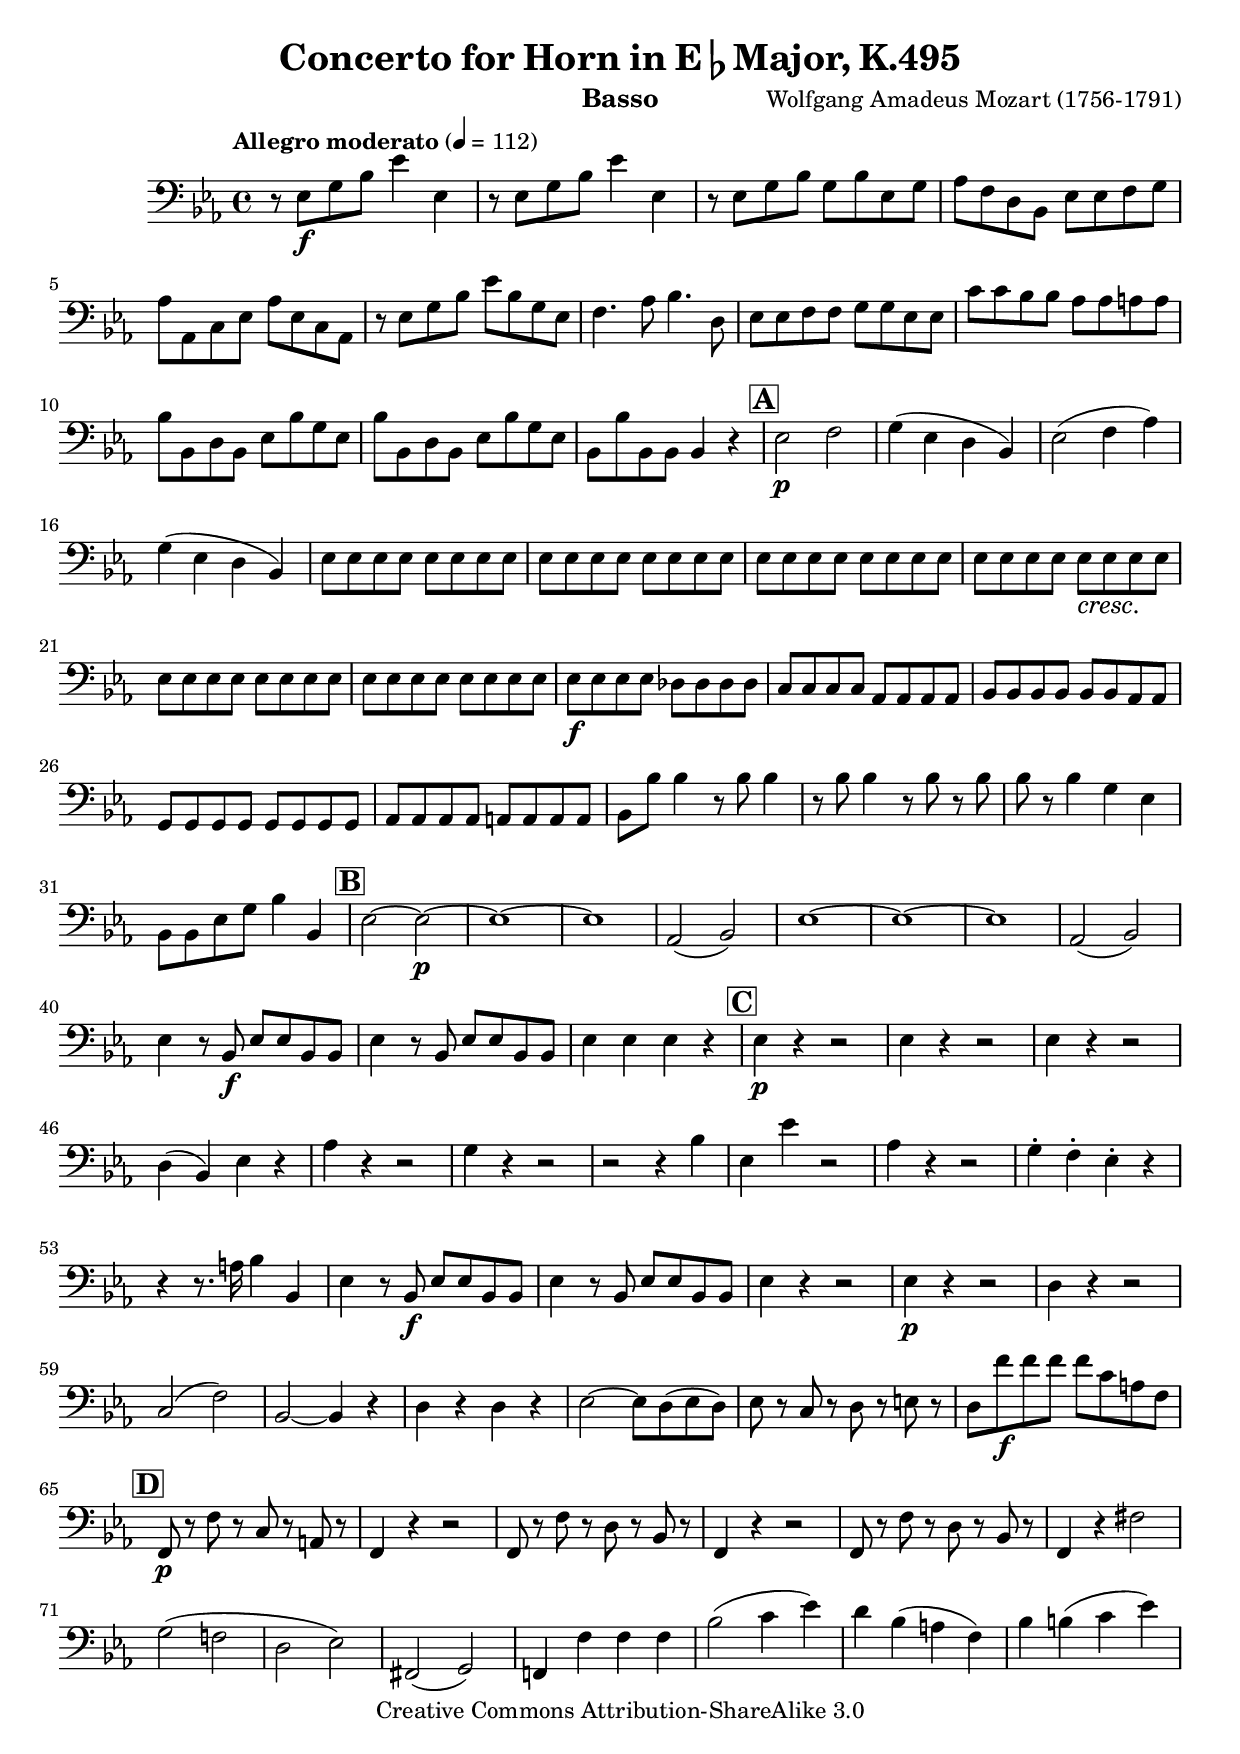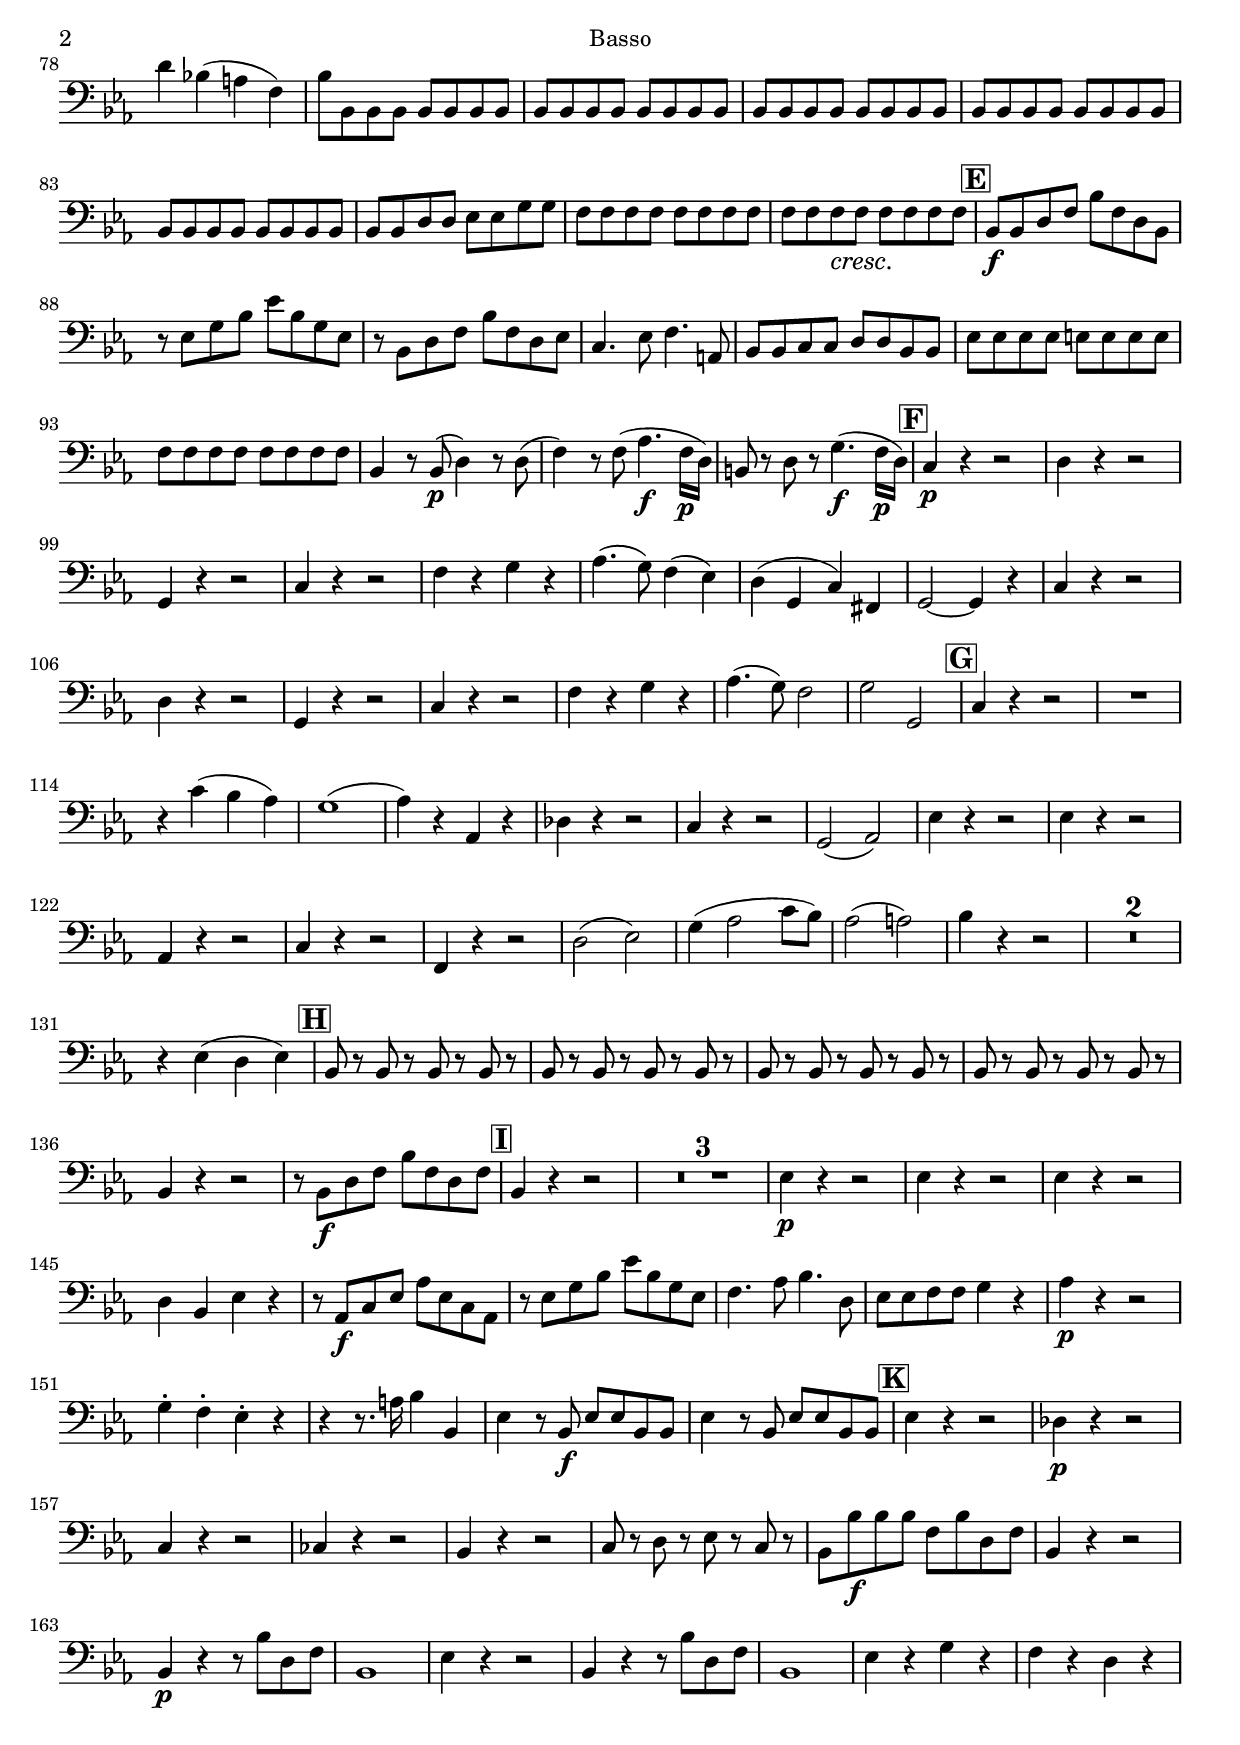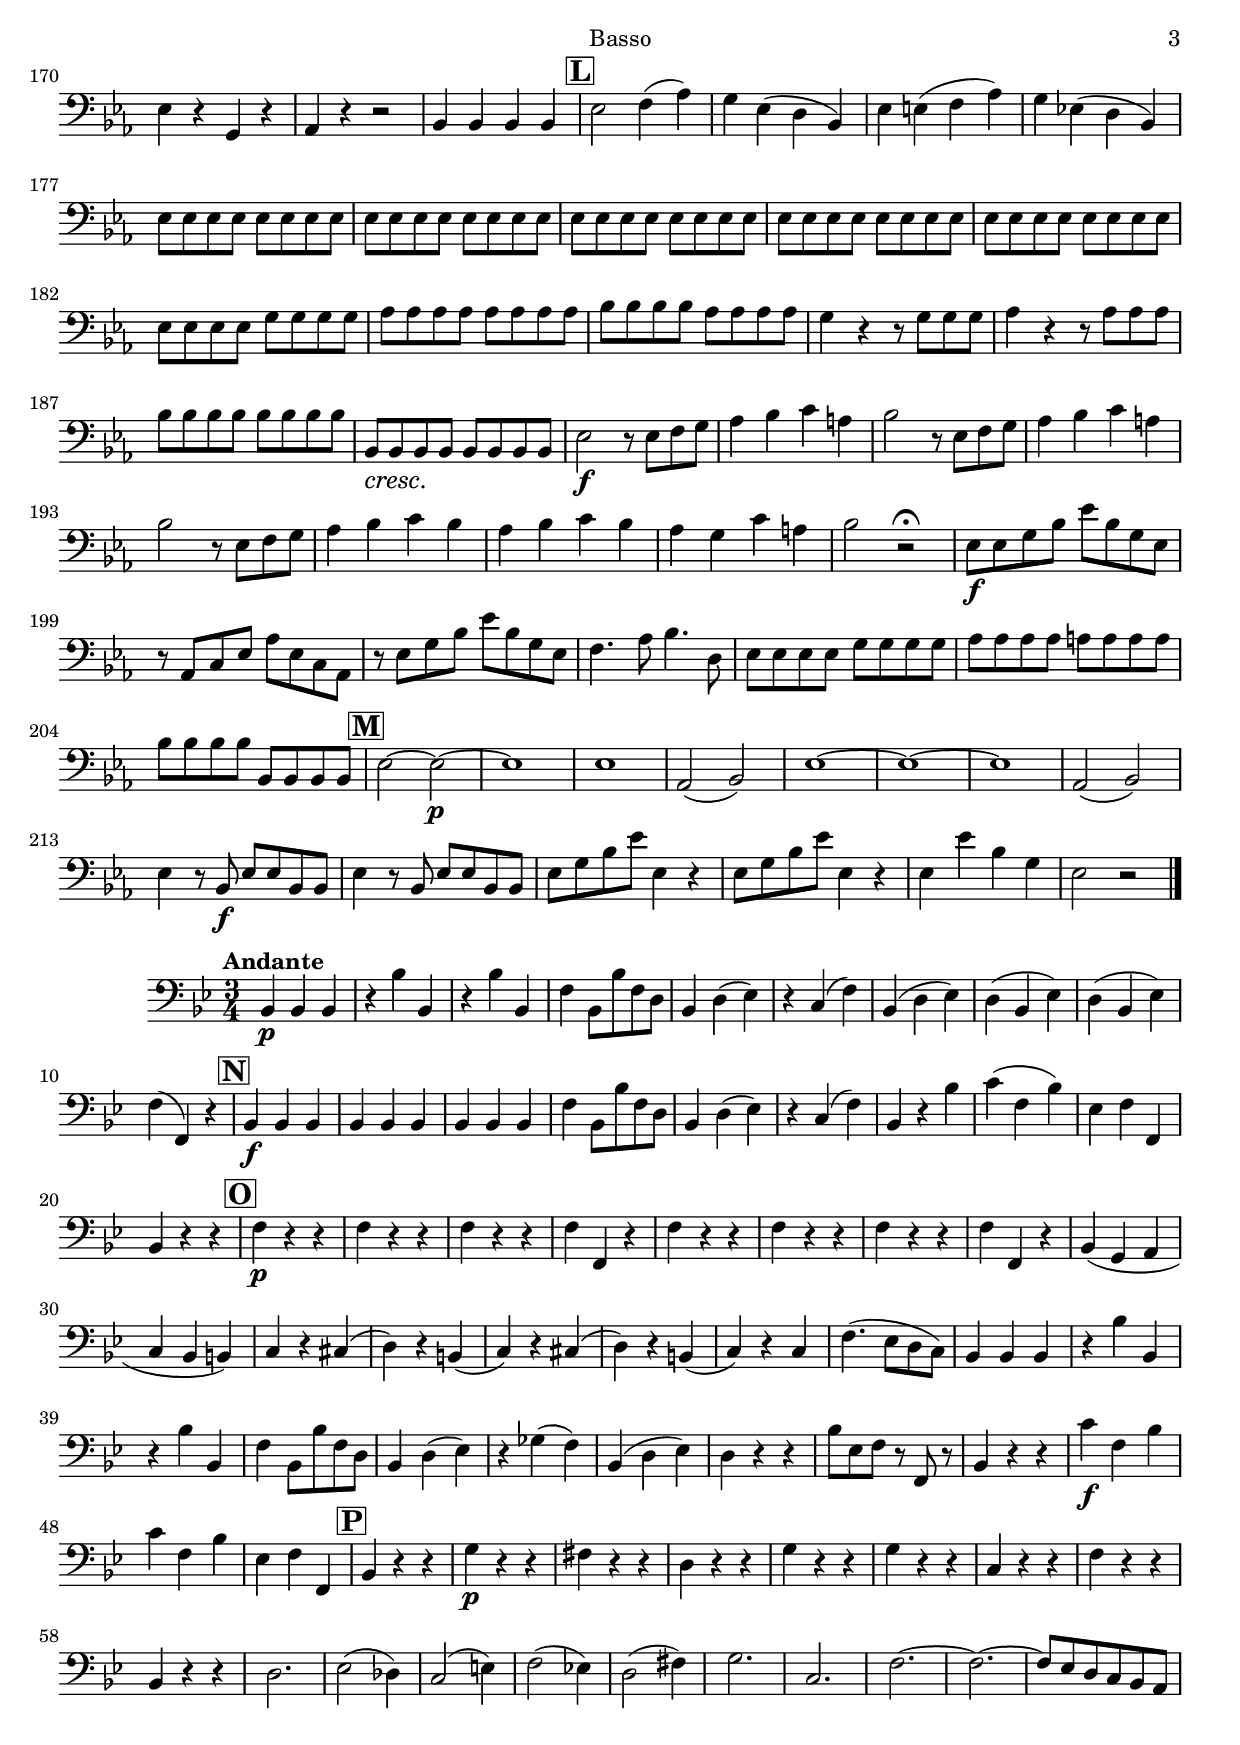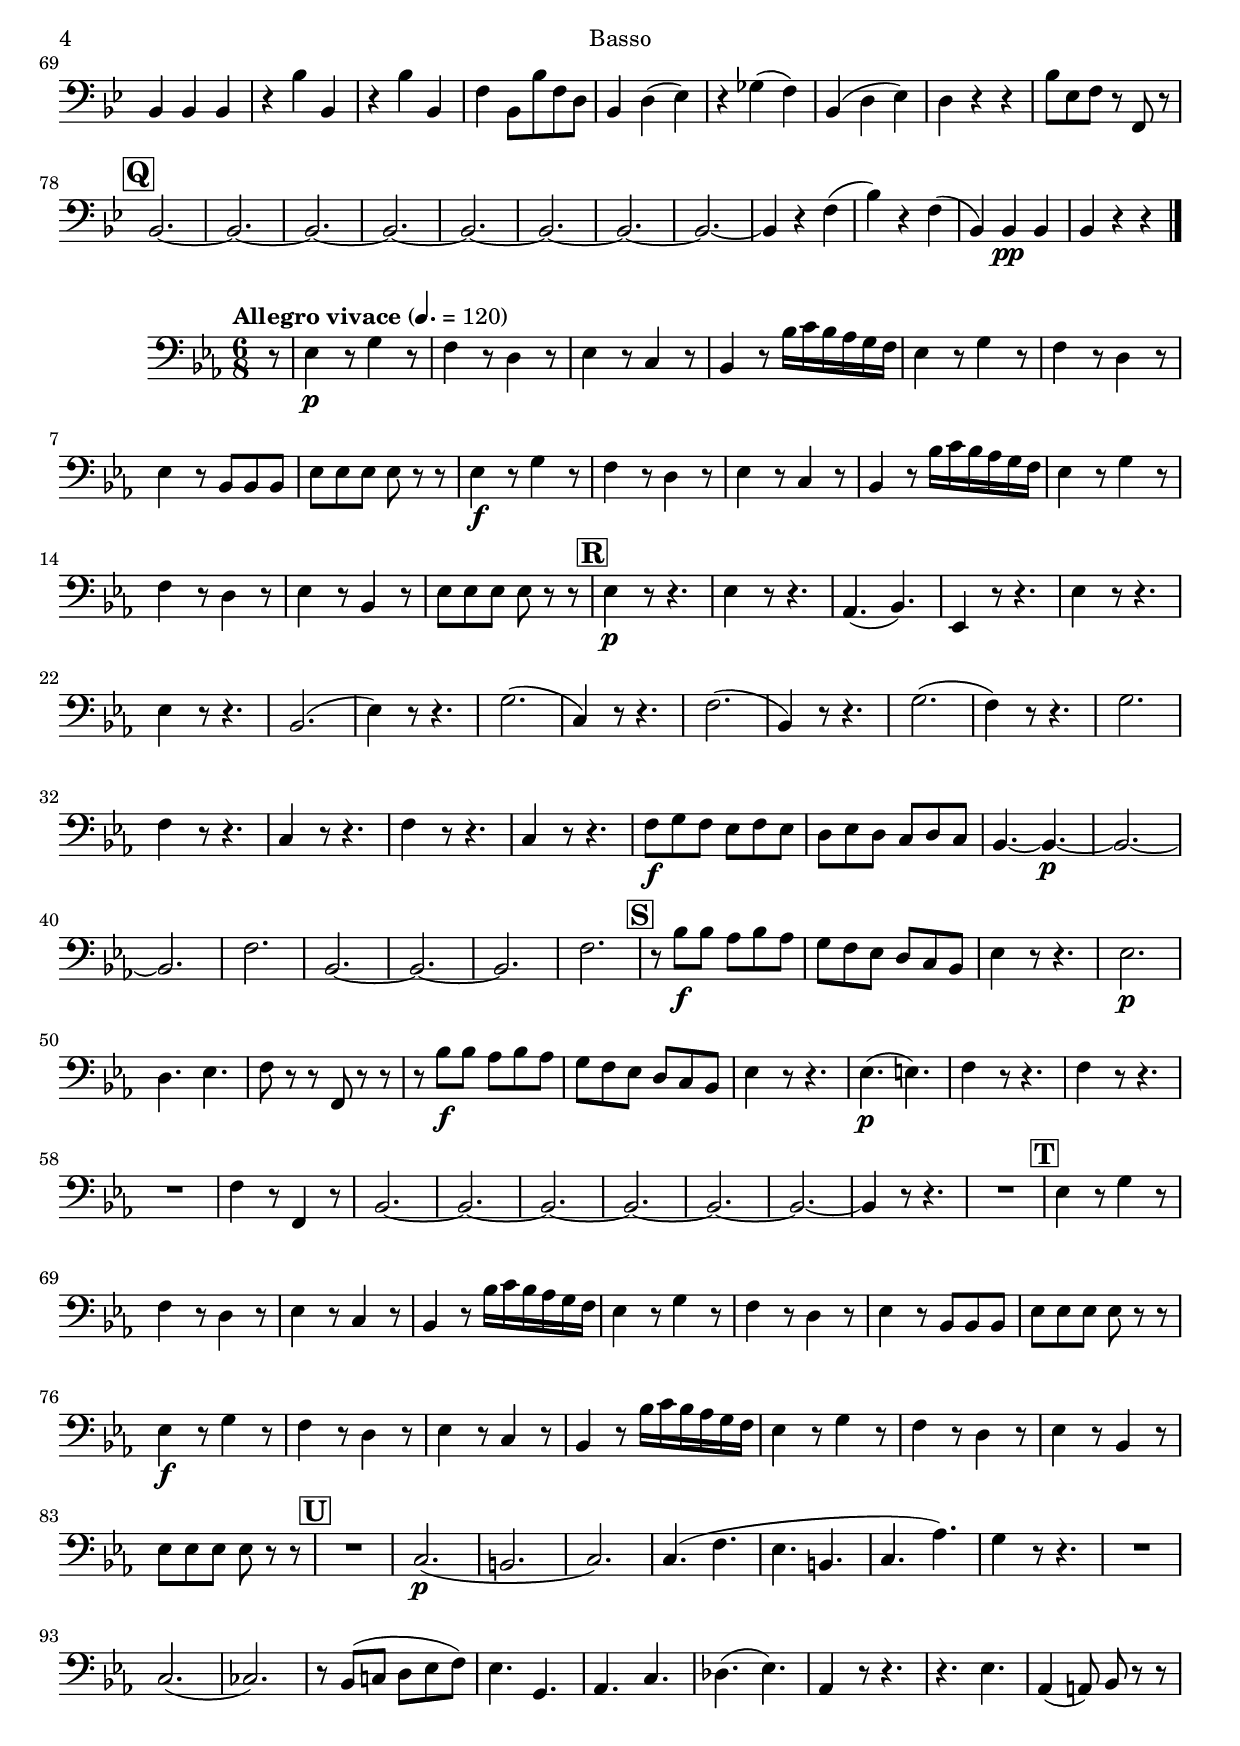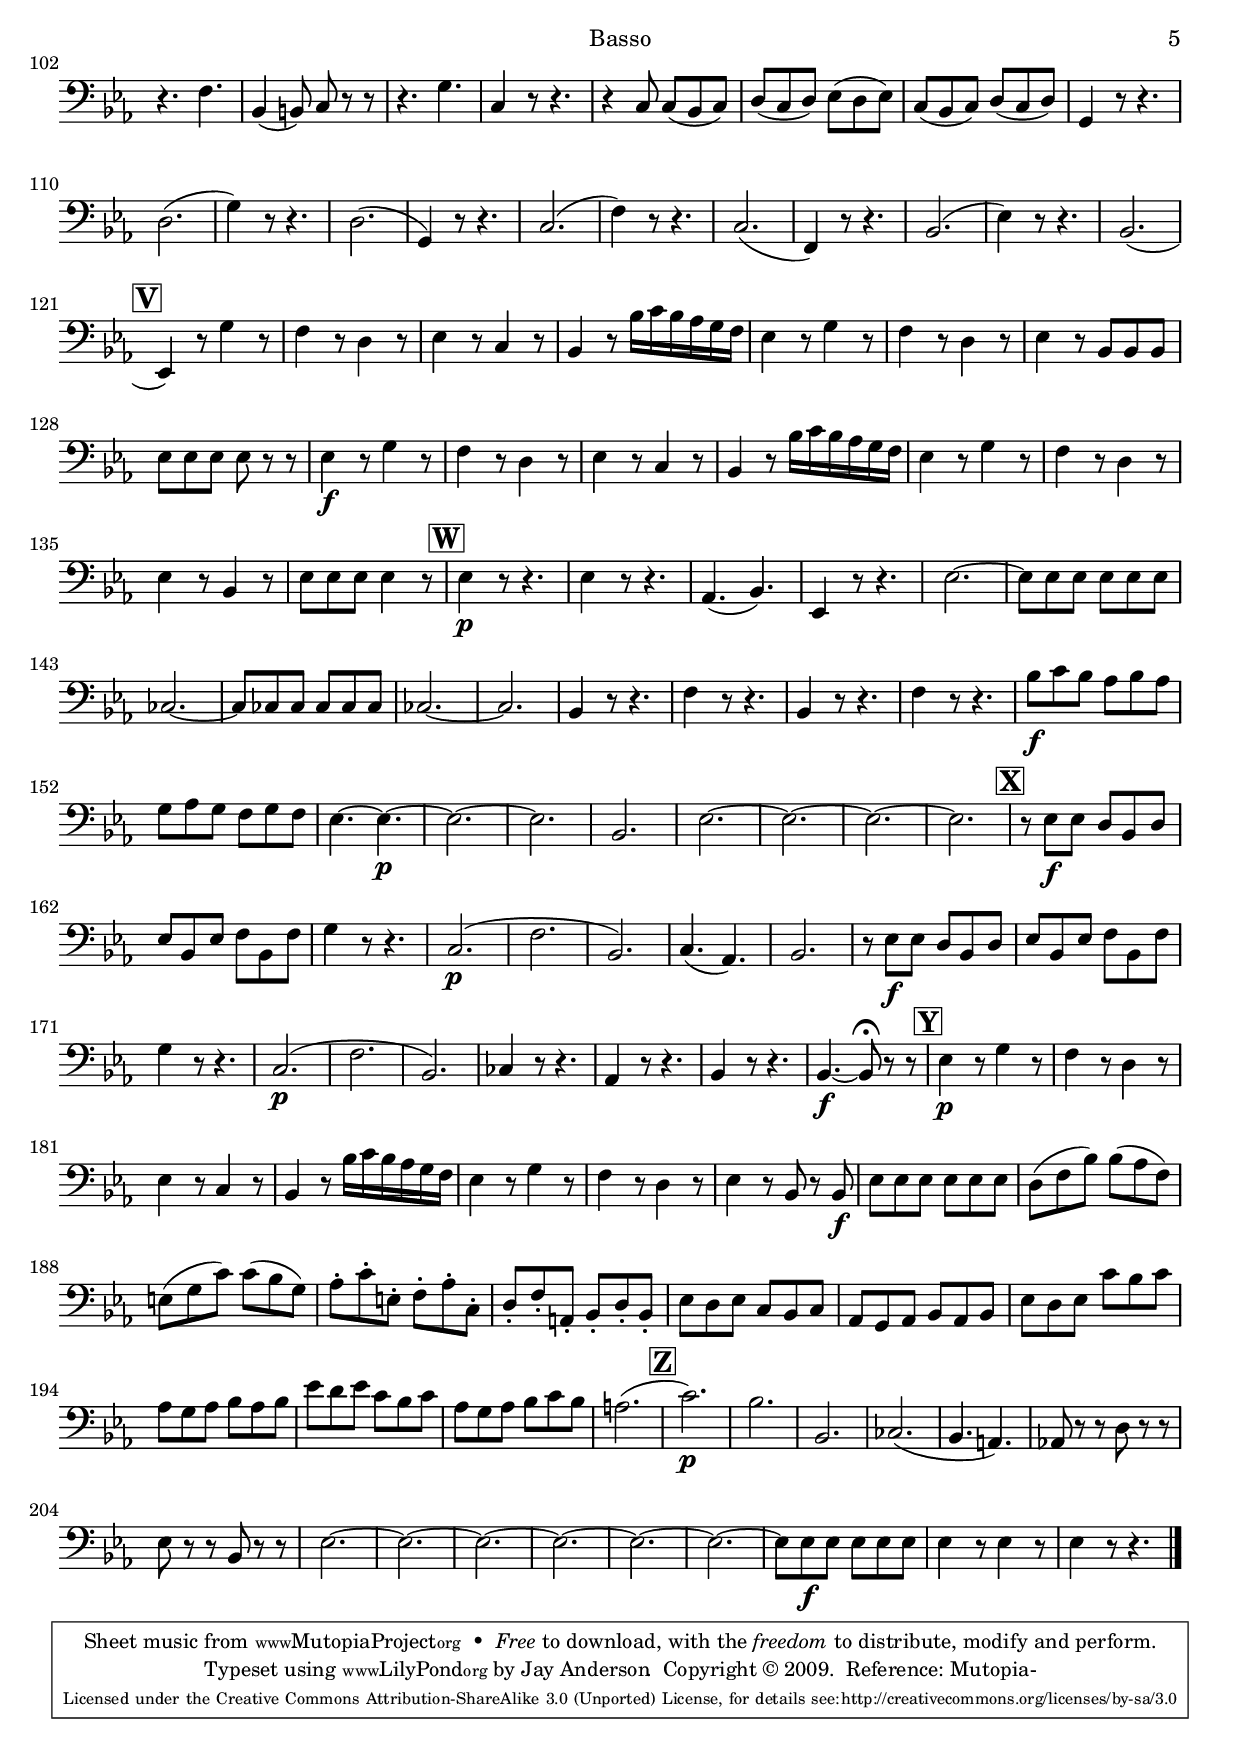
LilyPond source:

\version "2.13.4"

\include "defs.lyi"
\version "2.13.4"

\include "defs.lyi"

bassMvtI = \relative c
{
  \clef bass
  \key ees \major
  r8 ees\f g bes ees4 ees, |
  r8 ees g bes ees4 ees, |
  r8 ees g bes g bes ees, g |
  aes f d bes ees ees f g |
  aes aes, c ees aes ees c aes |
  r ees' g bes ees bes g ees |
  f4. aes8 bes4. d,8 |
  ees ees f f g g ees ees |
  c' c bes bes aes aes a a |
  bes bes, d bes ees bes' g ees |
  bes' bes, d bes ees bes' g ees |
  bes bes' bes, bes bes4 r |

  %A
  ees2\p f |
  g4( ees d bes) |
  ees2( f4 aes) |
  g( ees d bes) |
  \override DynamicTextSpanner #'dash-period = #-1.0
  \crescTextCresc
  <<
    {s1*3 | s2 s\<}
    \repeat unfold 6 { \repeat unfold 8 ees8 | }
  >>
  ees8\f ees ees ees des des des des |
  c c c c aes aes aes aes |
  bes bes bes bes bes bes aes aes |
  g g g g g g g g |
  aes aes aes aes a a a a |
  bes bes' bes4 r8 bes8 bes4 |
  r8 bes bes4 r8 bes r bes |
  bes r bes4 g ees |
  bes8 bes ees g bes4 bes, |

  %B
  ees2~ ees~\p |
  ees1~ |
  ees |
  aes,2( bes) |
  ees1~ |
  ees~ |
  ees |
  aes,2( bes) |
  ees4 r8 bes\f ees ees bes bes |
  ees4 r8 bes ees ees bes bes |
  ees4 ees ees r |

  %C
  ees4\p r r2 |
  ees4 r r2 |
  ees4 r r2 |
  d4( bes) ees r |
  aes r r2 |
  g4 r r2 |
  r2 r4 bes |
  ees, ees' r2 |
  aes,4 r r2 |
  g4-. f-. ees-. r |
  r4 r8. a16 bes4 bes, |
  ees r8 bes\f ees ees bes bes |
  ees4 r8 bes ees ees bes bes |
  ees4 r r2 |
  ees4\p r r2 |
  d4 r r2 |
  c2( f) |
  bes,2~ bes4 r |
  d r d r |
  ees2~ ees8 d( ees d) |
  ees r c r d r e r |
  d f'\f f f f c a f |

  %D
  f,\p r f' r c r a r |
  f4 r r2 |
  f8 r f' r d r bes r |
  f4 r r2 |
  f8 r f' r d r bes r |
  f4 r fis'2 |
  g( f |
  d ees) |
  fis,( g) |
  f4 f' f f |
  bes2( c4 ees) |
  d bes( a f) |
  bes b( c ees) |
  d bes( a f) |
  bes8 bes, bes bes bes bes bes bes |
  \repeat unfold 4 {\repeat unfold 8 bes |}
  bes bes d d ees ees g g |
  f f f f f f f f |
  f f f\< f f f f f |

  %E
  bes,\f bes d f bes f d bes |
  r ees g bes ees bes g ees |
  r bes d f bes f d ees |
  c4. ees8 f4. a,8 |
  bes bes c c d d bes bes |
  ees ees ees ees e e e e |
  f f f f f f f f |
  bes,4 r8 bes(\p d4) r8 d( |
  f4) r8 f( aes4.\f f16\p d) |
  b8 r d r g4.(\f f16\p d) |

  %F
  c4\p r r2 |
  d4 r r2 |
  g,4 r r2 |
  c4 r r2 |
  f4 r g r |
  aes4.( g8) f4( ees) |
  d( g, c) fis, |
  g2~ g4 r |
  c r r2 |
  d4 r r2 |
  g,4 r r2 |
  c4 r r2 |
  f4 r g r |
  aes4.( g8) f2 |
  g g, |

  %G
  c4 r r2 |
  R1 |
  r4 c'( bes aes) |
  g1( |
  aes4) r aes, r |
  des r r2 |
  c4 r r2 |
  g2( aes) |
  ees'4 r r2 |
  ees4 r r2 |
  aes,4 r r2 |
  c4 r r2 |
  f,4 r r2 |
  d'2( ees) |
  g4( aes2 c8 bes) |
  aes2( a) |
  bes4 r r2 |
  R1*2 |
  r4 ees,( d ees) |

  %H
  \repeat unfold 4 { \repeat unfold 4 {bes8 r} | } |
  bes4 r r2 |
  r8 bes\f d f bes f d f |

  %I
  bes,4 r r2 |
  R1*3 |
  ees4\p r r2 |
  ees4 r r2 |
  ees4 r r2 |
  d4 bes ees r |
  r8 aes,\f c ees aes ees c aes |
  r8 ees' g bes ees bes g ees |
  f4. aes8 bes4. d,8 |
  ees ees f f g4 r |
  aes4\p r r2 |
  g4-. f-. ees-. r |
  r4 r8. a16 bes4 bes, |
  ees4 r8 bes\f ees ees bes bes |
  ees4 r8 bes ees ees bes bes |

  %K
  ees4 r r2 |
  des4\p r r2 |
  c4 r r2 |
  ces4 r r2 |
  bes4 r r2 |
  c8 r d r ees r c r |
  bes bes'\f bes bes f bes d, f |
  bes,4 r r2 |
  bes4\p r r8 bes' d, f |
  bes,1 |
  ees4 r r2 |
  bes4 r r8 bes' d, f |
  bes,1 |
  ees4 r g r |
  f r d r |
  ees r g, r |
  aes r r2 |
  bes4 bes bes bes |

  %L
  ees2 f4( aes) |
  g ees( d bes) |
  ees e( f aes) |
  g ees( d bes) |
  \repeat unfold 5 {\repeat unfold 8 ees8 |} |
  ees ees ees ees g g g g |
  aes aes aes aes aes aes aes aes |
  bes bes bes bes aes aes aes aes |
  g4 r r8 g g g |
  aes4 r r8 aes aes aes |
  bes bes bes bes bes bes bes bes |
  bes,\< bes bes bes bes bes bes bes |
  ees2\f r8 ees f g |
  aes4 bes c a |
  bes2 r8 ees, f g |
  aes4 bes c a |
  bes2 r8 ees, f g |
  aes4 bes c bes |
  aes bes c bes |
  aes g c a |
  bes2 r2\fermata |
  ees,8\f ees g bes ees bes g ees |
  r aes, c ees aes ees c aes |
  r ees' g bes ees bes g ees |
  f4. aes8 bes4. d,8 |
  ees ees ees ees g g g g |
  aes aes aes aes a a a a |
  bes bes bes bes bes, bes bes bes |

  %M
  ees2~ ees~\p |
  ees1 |
  ees |
  aes,2( bes) |
  ees1~ |
  ees~ |
  ees |
  aes,2( bes) |
  ees4 r8 bes\f ees ees bes bes |
  ees4 r8 bes ees ees bes bes |
  \repeat unfold 2 {ees g bes ees ees,4 r |}
  ees ees' bes g |
  ees2 r |
}


\version "2.13.4"

\include "defs.lyi"

bassMvtII = \relative c
{
  \clef bass
  \key bes \major
  bes4\p bes bes |
  \repeat unfold 2 {r bes' bes, |}
  f' bes,8 bes' f d |
  bes4 d( ees) |
  r c( f) |
  bes,( d ees) |
  d( bes ees) |
  d( bes ees) |
  f( f,) r |

  %N
  bes\f bes bes |
  bes bes bes |
  bes bes bes |
  f' bes,8 bes' f d |
  bes4 d( ees) |
  r c( f) |
  bes, r bes' |
  c( f, bes) |
  ees, f f, |
  bes r r |

  %O
  f'\p r r |
  f r r |
  f r r |
  f f, r |
  f' r r |
  f r r |
  f r r |
  f f, r |
  bes( g a |
  c bes b) |
  c r cis( |
  d) r b( |
  c) r cis( |
  d) r b( |
  c) r c |
  f4.( ees8 d c) |
  bes4 bes bes |
  r bes' bes, |
  r bes' bes, |
  f' bes,8 bes' f d |
  bes4 d( ees) |
  r ges( f) |
  bes,( d ees) |
  d r r |
  bes'8 ees, f r f, r |
  bes4 r r |
  c'\f f, bes |
  c f, bes |
  ees, f f, |

  %P
  bes r r |
  g'\p r r |
  fis r r |
  d r r |
  g r r |
  g r r |
  c, r r |
  f r r |
  bes, r r |
  d2. |
  ees2( des4) |
  c2( e4) |
  f2( ees4) |
  d2( fis4) |
  g2. |
  c, |
  f~ |
  f~ |
  f8 ees d c bes a |
  bes4 bes bes |
  r bes' bes, |
  r bes' bes, |
  f' bes,8 bes' f d |
  bes4 d( ees) |
  r ges( f) |
  bes,( d ees) |
  d r r |
  bes'8 ees, f r f, r |

  %Q
  \repeat unfold 8 {bes2.~ |}
  bes4 r f'( |
  bes) r f( |
  bes,) bes\pp bes |
  bes r r |
}


\version "2.13.4"

\include "defs.lyi"

bassMvtIII = \relative c
{
  \clef bass
  \key ees \major
  r8 |
  ees4\p r8 g4 r8 |
  f4 r8 d4 r8 |
  ees4 r8 c4 r8 |
  bes4 r8 bes'16 c bes aes g f |
  ees4 r8 g4 r8 |
  f4 r8 d4 r8 |
  ees4 r8 bes8 bes bes |
  ees ees ees ees r r |
  ees4\f r8 g4 r8 |
  f4 r8 d4 r8 |
  ees4 r8 c4 r8 |
  bes4 r8 bes'16 c bes aes g f |
  ees4 r8 g4 r8 |
  f4 r8 d4 r8 |
  ees4 r8 bes4 r8 |
  ees8 ees ees ees r r |

  %R
  ees4\p r8 r4. |
  ees4 r8 r4. |
  aes,4.( bes) |
  ees,4 r8 r4. |
  ees'4 r8 r4. |
  ees4 r8 r4. |
  bes2.( |
  ees4) r8 r4. |
  g2.( |
  c,4) r8 r4. |
  f2.( |
  bes,4) r8 r4. |
  g'2.( |
  f4) r8 r4. |
  g2. |
  f4 r8 r4. |
  c4 r8 r4. |
  f4 r8 r4. |
  c4 r8 r4. |
  f8\f g f ees f ees |
  d ees d c d c |
  bes4.~ bes4.~\p |
  bes2.~ |
  bes |
  f' |
  bes,~ |
  bes~ |
  bes |
  f' |

  %S
  r8 bes\f bes aes bes aes |
  g f ees d c bes |
  ees4 r8 r4. |
  ees2.\p |
  d4. ees |
  f8 r r f, r r |
  r bes'\f bes aes bes aes |
  g f ees d c bes |
  ees4 r8 r4. |
  ees4.(\p e) |
  f4 r8 r4. |
  f4 r8 r4. |
  R2. |
  f4 r8 f,4 r8 |
  \repeat unfold 6 {bes2.~ |}
  bes4 r8 r4. |
  R2. |

  %T
  ees4 r8 g4 r8 |
  f4 r8 d4 r8 |
  ees4 r8 c4 r8 |
  bes4 r8 bes'16 c bes aes g f |
  ees4 r8 g4 r8 |
  f4 r8 d4 r8 |
  ees4 r8 bes bes bes |
  ees ees ees ees r r |
  ees4\f r8 g4 r8 |
  f4 r8 d4 r8 |
  ees4 r8 c4 r8 |
  bes4 r8 bes'16 c bes aes g f |
  ees4 r8 g4 r8 |
  f4 r8 d4 r8 |
  ees4 r8 bes4 r8 |
  ees8 ees ees ees r r |

  %U
  R2. |
  c2.(\p |
  b |
  c) |
  c4.( f |
  ees b |
  c aes') |
  g4 r8 r4. |
  R2. |
  c,2.( |
  ces) |
  r8 bes( c d ees f) |
  ees4. g, |
  aes c |
  des( ees) |
  aes,4 r8 r4. |
  r4. ees' |
  aes,4( a8) bes r r |
  r4. f' |
  bes,4( b8) c r r |
  r4. g'4. |
  c,4 r8 r4. |
  r4 c8 c( bes c) |
  d( c d) ees( d ees) |
  c( bes c) d( c d) |
  g,4 r8 r4. |
  d'2.( |
  g4) r8 r4. |
  d2.( |
  g,4) r8 r4. |
  c2.( |
  f4) r8 r4. |
  c2.( |
  f,4) r8 r4. |
  bes2.( |
  ees4) r8 r4. |
  bes2.( |

  %V
  ees,4) r8 g'4 r8 |
  f4 r8 d4 r8 |
  ees4 r8 c4 r8 |
  bes4 r8 bes'16 c bes aes g f |
  ees4 r8 g4 r8 |
  f4 r8 d4 r8 |
  ees4 r8 bes bes bes |
  ees ees ees ees r r |
  ees4\f r8 g4 r8 |
  f4 r8 d4 r8 |
  ees4 r8 c4 r8 |
  bes4 r8 bes'16 c bes aes g f |
  ees4 r8 g4 r8 |
  f4 r8 d4 r8 |
  ees4 r8 bes4 r8 |
  ees8 ees ees ees4 r8 |

  %W
  ees4\p r8 r4. |
  ees4 r8 r4. |
  aes,4.( bes) |
  ees,4 r8 r4. |
  ees'2.~ |
  ees8 ees ees ees ees ees |
  ces2.~ |
  ces8 ces ces ces ces ces |
  ces2.~ |
  ces |
  bes4 r8 r4. |
  f'4 r8 r4. |
  bes,4 r8 r4. |
  f'4 r8 r4. |
  bes8\f c bes aes bes aes |
  g aes g f g f |
  ees4.~ ees~\p |
  ees2.~ |
  ees |
  bes |
  ees~ |
  ees~ |
  ees~ |
  ees |

  %X
  r8 ees\f ees d bes d |
  ees bes ees f bes, f' |
  g4 r8 r4. |
  c,2.(\p |
  f |
  bes,) |
  c4.( aes) |
  bes2. |
  r8 ees\f ees d bes d |
  ees bes ees f bes, f' |
  g4 r8 r4. |
  c,2.(\p |
  f |
  bes,) |
  ces4 r8 r4. |
  aes4 r8 r4. |
  bes4 r8 r4. |
  bes4.~\f bes8\fermata r r |

  %Y
  ees4\p r8 g4 r8 |
  f4 r8 d4 r8 |
  ees4 r8 c4 r8 |
  bes4 r8 bes'16 c bes aes g f |
  ees4 r8 g4 r8 |
  f4 r8 d4 r8 |
  ees4 r8 bes r bes\f |
  ees ees ees ees ees ees |
  d( f bes) bes( aes f) |
  e( g c) c( bes g) |
  aes-. c-. e,-. f-. aes-. c,-. |
  d-. f-. a,-. bes-. d-. bes-. |
  ees d ees c bes c |
  aes g aes bes aes bes |
  ees d ees c' bes c |
  aes g aes bes aes bes |
  ees d ees c bes c |
  aes g aes bes c bes |
  a2.( |

  %Z
  c)\p |
  bes |
  bes, |
  ces( |
  bes4. a) |
  aes8 r r d r r |
  ees r r bes r r |
  \repeat unfold 6 {ees2.~ |}
  ees8 ees\f ees ees ees ees |
  ees4 r8 ees4 r8 |
  ees4 r8 r4. |
}



instrument = "Basso"

mvtI = \bassMvtI
mvtII = \bassMvtII
mvtIII = \bassMvtIII

\version "2.13.4"

\include "defs.lyi"

\paper
{
  ragged-last-bottom = ##f
}

\book
{
  \include "header.lyi"
  \score
  {
    \new Staff
    {
      #(set-accidental-style 'modern)
      \set Score.skipBars = ##t
      << \mvtI \outlineMvtI >>
    }
  }
  \score
  {
    \new Staff
    {
      #(set-accidental-style 'modern)
      \set Score.skipBars = ##t
      << \mvtII \outlineMvtII >>
    }
  }
  \score
  {
    \new Staff
    {
      #(set-accidental-style 'modern)
      \set Score.skipBars = ##t
      << \mvtIII \outlineMvtIII >>
    }
  }
}



